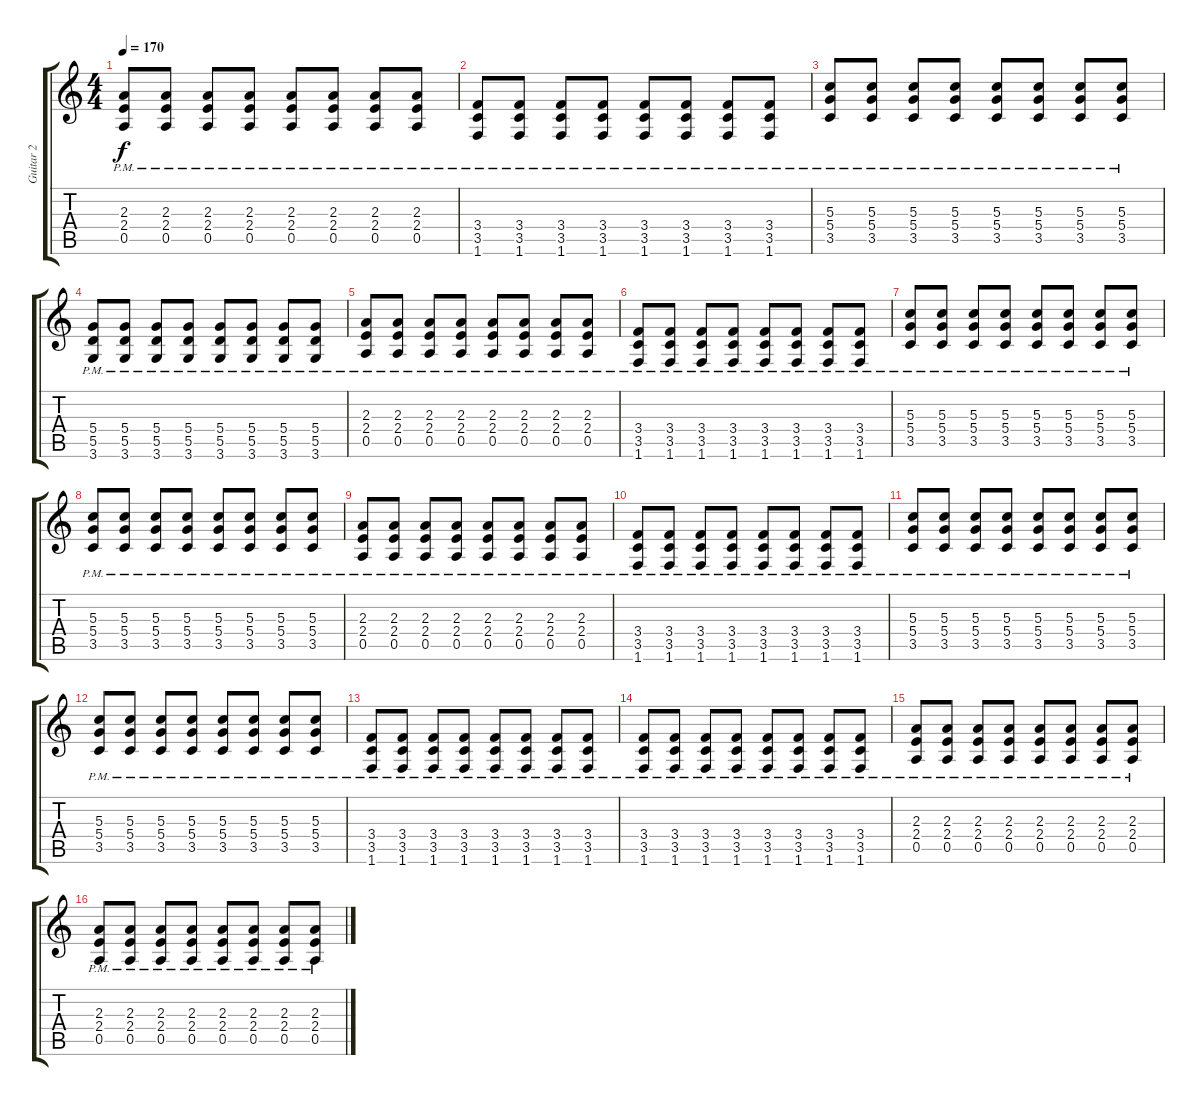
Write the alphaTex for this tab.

\track ("Guitar 2" "Guitar 2") {instrument distortionguitar}
\staff {score tabs}
\tuning (E4 B3 G3 D3 A2 E2) {hide}
\ts (4 4)
\tempo 170
\clef g2
\ks c
(2.3{pm} 2.4{pm} 0.5{pm}).8{dy f} (2.3{pm} 2.4{pm} 0.5{pm}).8 (2.3{pm} 2.4{pm} 0.5{pm}).8 (2.3{pm} 2.4{pm} 0.5{pm}).8 (2.3{pm} 2.4{pm} 0.5{pm}).8 (2.3{pm} 2.4{pm} 0.5{pm}).8 (2.3{pm} 2.4{pm} 0.5{pm}).8 (2.3{pm} 2.4{pm} 0.5{pm}).8 |
(3.4{pm} 3.5 1.6).8 (3.4{pm} 3.5 1.6).8 (3.4{pm} 3.5 1.6).8 (3.4{pm} 3.5 1.6).8 (3.4{pm} 3.5 1.6).8 (3.4{pm} 3.5 1.6).8 (3.4{pm} 3.5 1.6).8 (3.4{pm} 3.5 1.6).8 |
(5.3 5.4{pm} 3.5{pm}).8 (5.3 5.4{pm} 3.5{pm}).8 (5.3 5.4{pm} 3.5{pm}).8 (5.3 5.4{pm} 3.5{pm}).8 (5.3 5.4{pm} 3.5{pm}).8 (5.3 5.4{pm} 3.5{pm}).8 (5.3 5.4{pm} 3.5{pm}).8 (5.3 5.4{pm} 3.5{pm}).8 |
(5.4{pm} 5.5{pm} 3.6{pm}).8 (5.4{pm} 5.5{pm} 3.6{pm}).8 (5.4{pm} 5.5{pm} 3.6{pm}).8 (5.4{pm} 5.5{pm} 3.6{pm}).8 (5.4{pm} 5.5{pm} 3.6{pm}).8 (5.4{pm} 5.5{pm} 3.6{pm}).8 (5.4{pm} 5.5{pm} 3.6{pm}).8 (5.4{pm} 5.5{pm} 3.6{pm}).8 |
(2.3{pm} 2.4{pm} 0.5{pm}).8 (2.3{pm} 2.4{pm} 0.5{pm}).8 (2.3{pm} 2.4{pm} 0.5{pm}).8 (2.3{pm} 2.4{pm} 0.5{pm}).8 (2.3{pm} 2.4{pm} 0.5{pm}).8 (2.3{pm} 2.4{pm} 0.5{pm}).8 (2.3{pm} 2.4{pm} 0.5{pm}).8 (2.3{pm} 2.4{pm} 0.5{pm}).8 |
(3.4{pm} 3.5 1.6).8 (3.4{pm} 3.5 1.6).8 (3.4{pm} 3.5 1.6).8 (3.4{pm} 3.5 1.6).8 (3.4{pm} 3.5 1.6).8 (3.4{pm} 3.5 1.6).8 (3.4{pm} 3.5 1.6).8 (3.4{pm} 3.5 1.6).8 |
(5.3 5.4{pm} 3.5{pm}).8 (5.3 5.4{pm} 3.5{pm}).8 (5.3 5.4{pm} 3.5{pm}).8 (5.3 5.4{pm} 3.5{pm}).8 (5.3 5.4{pm} 3.5{pm}).8 (5.3 5.4{pm} 3.5{pm}).8 (5.3 5.4{pm} 3.5{pm}).8 (5.3 5.4{pm} 3.5{pm}).8 |
(5.3 5.4{pm} 3.5{pm}).8 (5.3 5.4{pm} 3.5{pm}).8 (5.3 5.4{pm} 3.5{pm}).8 (5.3 5.4{pm} 3.5{pm}).8 (5.3 5.4{pm} 3.5{pm}).8 (5.3 5.4{pm} 3.5{pm}).8 (5.3 5.4{pm} 3.5{pm}).8 (5.3 5.4{pm} 3.5{pm}).8 |
(2.3{pm} 2.4{pm} 0.5{pm}).8 (2.3{pm} 2.4{pm} 0.5{pm}).8 (2.3{pm} 2.4{pm} 0.5{pm}).8 (2.3{pm} 2.4{pm} 0.5{pm}).8 (2.3{pm} 2.4{pm} 0.5{pm}).8 (2.3{pm} 2.4{pm} 0.5{pm}).8 (2.3{pm} 2.4{pm} 0.5{pm}).8 (2.3{pm} 2.4{pm} 0.5{pm}).8 |
(3.4{pm} 3.5 1.6).8 (3.4{pm} 3.5 1.6).8 (3.4{pm} 3.5 1.6).8 (3.4{pm} 3.5 1.6).8 (3.4{pm} 3.5 1.6).8 (3.4{pm} 3.5 1.6).8 (3.4{pm} 3.5 1.6).8 (3.4{pm} 3.5 1.6).8 |
(5.3 5.4{pm} 3.5{pm}).8 (5.3 5.4{pm} 3.5{pm}).8 (5.3 5.4{pm} 3.5{pm}).8 (5.3 5.4{pm} 3.5{pm}).8 (5.3 5.4{pm} 3.5{pm}).8 (5.3 5.4{pm} 3.5{pm}).8 (5.3 5.4{pm} 3.5{pm}).8 (5.3 5.4{pm} 3.5{pm}).8 |
(5.3 5.4{pm} 3.5{pm}).8 (5.3 5.4{pm} 3.5{pm}).8 (5.3 5.4{pm} 3.5{pm}).8 (5.3 5.4{pm} 3.5{pm}).8 (5.3 5.4{pm} 3.5{pm}).8 (5.3 5.4{pm} 3.5{pm}).8 (5.3 5.4{pm} 3.5{pm}).8 (5.3 5.4{pm} 3.5{pm}).8 |
(3.4{pm} 3.5 1.6).8 (3.4{pm} 3.5 1.6).8 (3.4{pm} 3.5 1.6).8 (3.4{pm} 3.5 1.6).8 (3.4{pm} 3.5 1.6).8 (3.4{pm} 3.5 1.6).8 (3.4{pm} 3.5 1.6).8 (3.4{pm} 3.5 1.6).8 |
(3.4{pm} 3.5 1.6).8 (3.4{pm} 3.5 1.6).8 (3.4{pm} 3.5 1.6).8 (3.4{pm} 3.5 1.6).8 (3.4{pm} 3.5 1.6).8 (3.4{pm} 3.5 1.6).8 (3.4{pm} 3.5 1.6).8 (3.4{pm} 3.5 1.6).8 |
(2.3{pm} 2.4{pm} 0.5{pm}).8 (2.3{pm} 2.4{pm} 0.5{pm}).8 (2.3{pm} 2.4{pm} 0.5{pm}).8 (2.3{pm} 2.4{pm} 0.5{pm}).8 (2.3{pm} 2.4{pm} 0.5{pm}).8 (2.3{pm} 2.4{pm} 0.5{pm}).8 (2.3{pm} 2.4{pm} 0.5{pm}).8 (2.3{pm} 2.4{pm} 0.5{pm}).8 |
(2.3{pm} 2.4{pm} 0.5{pm}).8 (2.3{pm} 2.4{pm} 0.5{pm}).8 (2.3{pm} 2.4{pm} 0.5{pm}).8 (2.3{pm} 2.4{pm} 0.5{pm}).8 (2.3{pm} 2.4{pm} 0.5{pm}).8 (2.3{pm} 2.4{pm} 0.5{pm}).8 (2.3{pm} 2.4{pm} 0.5{pm}).8 (2.3{pm} 2.4{pm} 0.5{pm}).8
